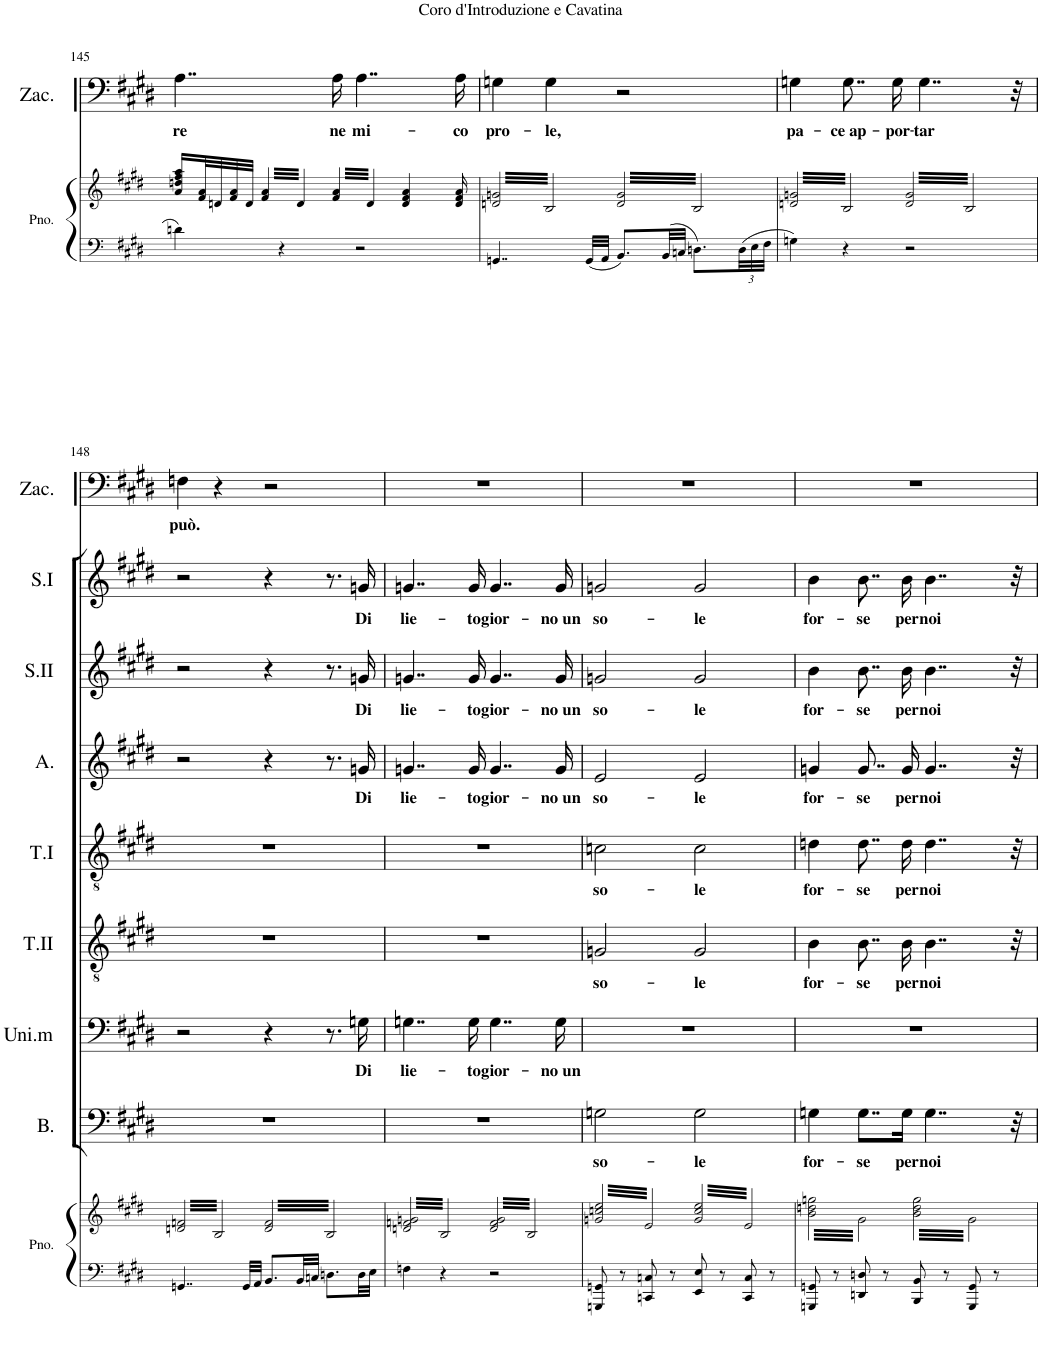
**kern	**kern	**kern	**text	**kern	**text	**kern	**text	**kern	**text	**kern	**text	**kern	**text	**kern	**text	**kern	**text
*part9	*part9	*part8	*part8	*part7	*part7	*part6	*part6	*part5	*part5	*part4	*part4	*part3	*part3	*part2	*part2	*part1	*part1
*staff10	*staff9	*staff8	*staff8	*staff7	*staff7	*staff6	*staff6	*staff5	*staff5	*staff4	*staff4	*staff3	*staff3	*staff2	*staff2	*staff1	*staff1
*I"Piano	*	*I"Bass	*	*I"Unison male	*	*I"Tenor II	*	*I"Tenor I	*	*I"Alto	*	*I"Soprano II	*	*I"Soprano I	*	*I"Zaccaria	*
*I'Pno.	*	*I'B.	*	*I'Uni.m	*	*I'T.II	*	*I'T.I	*	*I'A.	*	*I'S.II	*	*I'S.I	*	*I'Zac.	*
!!LO:PB:g=z
*clefF4	*clefG2	*clefF4	*	*clefF4	*	*clefGv2	*	*clefGv2	*	*clefG2	*	*clefG2	*	*clefG2	*	*clefF4	*
*k[f#c#g#d#]	*k[f#c#g#d#]	*k[f#c#g#d#]	*	*k[f#c#g#d#]	*	*k[f#c#g#d#]	*	*k[f#c#g#d#]	*	*k[f#c#g#d#]	*	*k[f#c#g#d#]	*	*k[f#c#g#d#]	*	*k[f#c#g#d#]	*
*M4/4	*M4/4	*M4/4	*	*M4/4	*	*M4/4	*	*M4/4	*	*M4/4	*	*M4/4	*	*M4/4	*	*M4/4	*
*met(c)	*met(c)	*met(c)	*	*met(c)	*	*met(c)	*	*met(c)	*	*met(c)	*	*met(c)	*	*met(c)	*	*met(c)	*
=145	=145	=145	=145	=145	=145	=145	=145	=145	=145	=145	=145	=145	=145	=145	=145	=145	=145
!	!	!	!	!	!	!	!	!	!	!	!	!	!	!	!	!	!LO:LY:b
4dn\	16a/ 16ddn/ 16ff#/ 16aa/LL	1r	.	1r	.	1r	.	1r	.	1r	.	1r	.	1r	.	4..A\	re
.	32f#/ 32a/L	.	.	.	.	.	.	.	.	.	.	.	.	.	.	.	.
.	32dn/	.	.	.	.	.	.	.	.	.	.	.	.	.	.	.	.
.	32f#/ 32a/	.	.	.	.	.	.	.	.	.	.	.	.	.	.	.	.
.	32d/JJJ	.	.	.	.	.	.	.	.	.	.	.	.	.	.	.	.
*	*tremolo	*	*	*	*	*	*	*	*	*	*	*	*	*	*	*	*
.	64f#/ 64a/LLLL	.	.	.	.	.	.	.	.	.	.	.	.	.	.	.	.
.	64d/	.	.	.	.	.	.	.	.	.	.	.	.	.	.	.	.
.	64f#/ 64a/	.	.	.	.	.	.	.	.	.	.	.	.	.	.	.	.
.	64d/	.	.	.	.	.	.	.	.	.	.	.	.	.	.	.	.
4r	64f#/ 64a/	.	.	.	.	.	.	.	.	.	.	.	.	.	.	.	.
.	64d/	.	.	.	.	.	.	.	.	.	.	.	.	.	.	.	.
.	64f#/ 64a/	.	.	.	.	.	.	.	.	.	.	.	.	.	.	.	.
.	64d/	.	.	.	.	.	.	.	.	.	.	.	.	.	.	.	.
.	64f#/ 64a/	.	.	.	.	.	.	.	.	.	.	.	.	.	.	.	.
.	64d/	.	.	.	.	.	.	.	.	.	.	.	.	.	.	.	.
.	64f#/ 64a/	.	.	.	.	.	.	.	.	.	.	.	.	.	.	.	.
.	64d/	.	.	.	.	.	.	.	.	.	.	.	.	.	.	.	.
.	64f#/ 64a/	.	.	.	.	.	.	.	.	.	.	.	.	.	.	.	.
.	64d/	.	.	.	.	.	.	.	.	.	.	.	.	.	.	.	.
.	64f#/ 64a/	.	.	.	.	.	.	.	.	.	.	.	.	.	.	.	.
.	64d/JJJJ	.	.	.	.	.	.	.	.	.	.	.	.	.	.	.	.
!	!	!	!	!	!	!	!	!	!	!	!	!	!	!	!	!	!LO:LY:b
.	64f#/ 64a/LLLL	.	.	.	.	.	.	.	.	.	.	.	.	.	.	16A\	ne
.	64d/	.	.	.	.	.	.	.	.	.	.	.	.	.	.	.	.
.	64f#/ 64a/	.	.	.	.	.	.	.	.	.	.	.	.	.	.	.	.
.	64d/	.	.	.	.	.	.	.	.	.	.	.	.	.	.	.	.
!	!	!	!	!	!	!	!	!	!	!	!	!	!	!	!	!	!LO:LY:b
2r	64f#/ 64a/	.	.	.	.	.	.	.	.	.	.	.	.	.	.	4..A\	mi-
.	64d/	.	.	.	.	.	.	.	.	.	.	.	.	.	.	.	.
.	64f#/ 64a/	.	.	.	.	.	.	.	.	.	.	.	.	.	.	.	.
.	64d/	.	.	.	.	.	.	.	.	.	.	.	.	.	.	.	.
.	64f#/ 64a/	.	.	.	.	.	.	.	.	.	.	.	.	.	.	.	.
.	64d/	.	.	.	.	.	.	.	.	.	.	.	.	.	.	.	.
.	64f#/ 64a/	.	.	.	.	.	.	.	.	.	.	.	.	.	.	.	.
.	64d/	.	.	.	.	.	.	.	.	.	.	.	.	.	.	.	.
.	64f#/ 64a/	.	.	.	.	.	.	.	.	.	.	.	.	.	.	.	.
.	64d/	.	.	.	.	.	.	.	.	.	.	.	.	.	.	.	.
.	64f#/ 64a/	.	.	.	.	.	.	.	.	.	.	.	.	.	.	.	.
.	64d/JJJJ	.	.	.	.	.	.	.	.	.	.	.	.	.	.	.	.
*	*Xtremolo	*	*	*	*	*	*	*	*	*	*	*	*	*	*	*	*
.	4d/ 4f#/ 4a/	.	.	.	.	.	.	.	.	.	.	.	.	.	.	.	.
.	.	.	.	.	.	.	.	.	.	.	.	.	.	.	.	.	.
.	.	.	.	.	.	.	.	.	.	.	.	.	.	.	.	.	.
.	.	.	.	.	.	.	.	.	.	.	.	.	.	.	.	.	.
.	.	.	.	.	.	.	.	.	.	.	.	.	.	.	.	.	.
.	.	.	.	.	.	.	.	.	.	.	.	.	.	.	.	.	.
.	.	.	.	.	.	.	.	.	.	.	.	.	.	.	.	.	.
.	.	.	.	.	.	.	.	.	.	.	.	.	.	.	.	.	.
!	!	!	!	!	!	!	!	!	!	!	!	!	!	!	!	!	!LO:LY:b
.	16d/ 16f#/ 16a/	.	.	.	.	.	.	.	.	.	.	.	.	.	.	16A\	-co
=146	=146	=146	=146	=146	=146	=146	=146	=146	=146	=146	=146	=146	=146	=146	=146	=146	=146
!	!	!	!	!	!	!	!	!	!	!	!	!	!	!	!	!	!LO:LY:b
*	*tremolo	*	*	*	*	*	*	*	*	*	*	*	*	*	*	*	*
4..GGn/	64dn/ 64gn/LLLL	1r	.	1r	.	1r	.	1r	.	1r	.	1r	.	1r	.	4Gn\	pro-
.	64B/	.	.	.	.	.	.	.	.	.	.	.	.	.	.	.	.
.	64dn/ 64gn/	.	.	.	.	.	.	.	.	.	.	.	.	.	.	.	.
.	64B/	.	.	.	.	.	.	.	.	.	.	.	.	.	.	.	.
.	64dn/ 64gn/	.	.	.	.	.	.	.	.	.	.	.	.	.	.	.	.
.	64B/	.	.	.	.	.	.	.	.	.	.	.	.	.	.	.	.
.	64dn/ 64gn/	.	.	.	.	.	.	.	.	.	.	.	.	.	.	.	.
.	64B/	.	.	.	.	.	.	.	.	.	.	.	.	.	.	.	.
.	64dn/ 64gn/	.	.	.	.	.	.	.	.	.	.	.	.	.	.	.	.
.	64B/	.	.	.	.	.	.	.	.	.	.	.	.	.	.	.	.
.	64dn/ 64gn/	.	.	.	.	.	.	.	.	.	.	.	.	.	.	.	.
.	64B/	.	.	.	.	.	.	.	.	.	.	.	.	.	.	.	.
.	64dn/ 64gn/	.	.	.	.	.	.	.	.	.	.	.	.	.	.	.	.
.	64B/	.	.	.	.	.	.	.	.	.	.	.	.	.	.	.	.
.	64dn/ 64gn/	.	.	.	.	.	.	.	.	.	.	.	.	.	.	.	.
.	64B/	.	.	.	.	.	.	.	.	.	.	.	.	.	.	.	.
!	!	!	!	!	!	!	!	!	!	!	!	!	!	!	!	!	!LO:LY:b
.	64dn/ 64gn/	.	.	.	.	.	.	.	.	.	.	.	.	.	.	4G\	-le,
.	64B/	.	.	.	.	.	.	.	.	.	.	.	.	.	.	.	.
.	64dn/ 64gn/	.	.	.	.	.	.	.	.	.	.	.	.	.	.	.	.
.	64B/	.	.	.	.	.	.	.	.	.	.	.	.	.	.	.	.
.	64dn/ 64gn/	.	.	.	.	.	.	.	.	.	.	.	.	.	.	.	.
.	64B/	.	.	.	.	.	.	.	.	.	.	.	.	.	.	.	.
.	64dn/ 64gn/	.	.	.	.	.	.	.	.	.	.	.	.	.	.	.	.
.	64B/	.	.	.	.	.	.	.	.	.	.	.	.	.	.	.	.
.	64dn/ 64gn/	.	.	.	.	.	.	.	.	.	.	.	.	.	.	.	.
.	64B/	.	.	.	.	.	.	.	.	.	.	.	.	.	.	.	.
.	64dn/ 64gn/	.	.	.	.	.	.	.	.	.	.	.	.	.	.	.	.
.	64B/	.	.	.	.	.	.	.	.	.	.	.	.	.	.	.	.
32GG/LLL	64dn/ 64gn/	.	.	.	.	.	.	.	.	.	.	.	.	.	.	.	.
.	64B/	.	.	.	.	.	.	.	.	.	.	.	.	.	.	.	.
32AA/JJJ	64dn/ 64gn/	.	.	.	.	.	.	.	.	.	.	.	.	.	.	.	.
.	64B/JJJJ	.	.	.	.	.	.	.	.	.	.	.	.	.	.	.	.
8.BB/L	64d/ 64g/LLLL	.	.	.	.	.	.	.	.	.	.	.	.	.	.	2r	.
.	64B/	.	.	.	.	.	.	.	.	.	.	.	.	.	.	.	.
.	64d/ 64g/	.	.	.	.	.	.	.	.	.	.	.	.	.	.	.	.
.	64B/	.	.	.	.	.	.	.	.	.	.	.	.	.	.	.	.
.	64d/ 64g/	.	.	.	.	.	.	.	.	.	.	.	.	.	.	.	.
.	64B/	.	.	.	.	.	.	.	.	.	.	.	.	.	.	.	.
.	64d/ 64g/	.	.	.	.	.	.	.	.	.	.	.	.	.	.	.	.
.	64B/	.	.	.	.	.	.	.	.	.	.	.	.	.	.	.	.
.	64d/ 64g/	.	.	.	.	.	.	.	.	.	.	.	.	.	.	.	.
.	64B/	.	.	.	.	.	.	.	.	.	.	.	.	.	.	.	.
.	64d/ 64g/	.	.	.	.	.	.	.	.	.	.	.	.	.	.	.	.
.	64B/	.	.	.	.	.	.	.	.	.	.	.	.	.	.	.	.
32BB/LL	64d/ 64g/	.	.	.	.	.	.	.	.	.	.	.	.	.	.	.	.
.	64B/	.	.	.	.	.	.	.	.	.	.	.	.	.	.	.	.
32Cn/JJJ	64d/ 64g/	.	.	.	.	.	.	.	.	.	.	.	.	.	.	.	.
.	64B/	.	.	.	.	.	.	.	.	.	.	.	.	.	.	.	.
8.Dn\L	64d/ 64g/	.	.	.	.	.	.	.	.	.	.	.	.	.	.	.	.
.	64B/	.	.	.	.	.	.	.	.	.	.	.	.	.	.	.	.
.	64d/ 64g/	.	.	.	.	.	.	.	.	.	.	.	.	.	.	.	.
.	64B/	.	.	.	.	.	.	.	.	.	.	.	.	.	.	.	.
.	64d/ 64g/	.	.	.	.	.	.	.	.	.	.	.	.	.	.	.	.
.	64B/	.	.	.	.	.	.	.	.	.	.	.	.	.	.	.	.
.	64d/ 64g/	.	.	.	.	.	.	.	.	.	.	.	.	.	.	.	.
.	64B/	.	.	.	.	.	.	.	.	.	.	.	.	.	.	.	.
.	64d/ 64g/	.	.	.	.	.	.	.	.	.	.	.	.	.	.	.	.
.	64B/	.	.	.	.	.	.	.	.	.	.	.	.	.	.	.	.
.	64d/ 64g/	.	.	.	.	.	.	.	.	.	.	.	.	.	.	.	.
.	64B/	.	.	.	.	.	.	.	.	.	.	.	.	.	.	.	.
*Xbrackettup	*	*	*	*	*	*	*	*	*	*	*	*	*	*	*	*	*
48D\LL	64d/ 64g/	.	.	.	.	.	.	.	.	.	.	.	.	.	.	.	.
.	64B/	.	.	.	.	.	.	.	.	.	.	.	.	.	.	.	.
48E\	.	.	.	.	.	.	.	.	.	.	.	.	.	.	.	.	.
.	64d/ 64g/	.	.	.	.	.	.	.	.	.	.	.	.	.	.	.	.
48F#\JJJ	.	.	.	.	.	.	.	.	.	.	.	.	.	.	.	.	.
.	64B/JJJJ	.	.	.	.	.	.	.	.	.	.	.	.	.	.	.	.
=147	=147	=147	=147	=147	=147	=147	=147	=147	=147	=147	=147	=147	=147	=147	=147	=147	=147
!	!	!	!	!	!	!	!	!	!	!	!	!	!	!	!	!	!LO:LY:b
4Gn\	64dn/ 64gn/LLLL	1r	.	1r	.	1r	.	1r	.	1r	.	1r	.	1r	.	4Gn\	pa-
.	64B/	.	.	.	.	.	.	.	.	.	.	.	.	.	.	.	.
.	64dn/ 64gn/	.	.	.	.	.	.	.	.	.	.	.	.	.	.	.	.
.	64B/	.	.	.	.	.	.	.	.	.	.	.	.	.	.	.	.
.	64dn/ 64gn/	.	.	.	.	.	.	.	.	.	.	.	.	.	.	.	.
.	64B/	.	.	.	.	.	.	.	.	.	.	.	.	.	.	.	.
.	64dn/ 64gn/	.	.	.	.	.	.	.	.	.	.	.	.	.	.	.	.
.	64B/	.	.	.	.	.	.	.	.	.	.	.	.	.	.	.	.
.	64dn/ 64gn/	.	.	.	.	.	.	.	.	.	.	.	.	.	.	.	.
.	64B/	.	.	.	.	.	.	.	.	.	.	.	.	.	.	.	.
.	64dn/ 64gn/	.	.	.	.	.	.	.	.	.	.	.	.	.	.	.	.
.	64B/	.	.	.	.	.	.	.	.	.	.	.	.	.	.	.	.
.	64dn/ 64gn/	.	.	.	.	.	.	.	.	.	.	.	.	.	.	.	.
.	64B/	.	.	.	.	.	.	.	.	.	.	.	.	.	.	.	.
.	64dn/ 64gn/	.	.	.	.	.	.	.	.	.	.	.	.	.	.	.	.
.	64B/	.	.	.	.	.	.	.	.	.	.	.	.	.	.	.	.
!	!	!	!	!	!	!	!	!	!	!	!	!	!	!	!	!	!LO:LY:b
4r	64dn/ 64gn/	.	.	.	.	.	.	.	.	.	.	.	.	.	.	8..G\L	ce ap-
.	64B/	.	.	.	.	.	.	.	.	.	.	.	.	.	.	.	.
.	64dn/ 64gn/	.	.	.	.	.	.	.	.	.	.	.	.	.	.	.	.
.	64B/	.	.	.	.	.	.	.	.	.	.	.	.	.	.	.	.
.	64dn/ 64gn/	.	.	.	.	.	.	.	.	.	.	.	.	.	.	.	.
.	64B/	.	.	.	.	.	.	.	.	.	.	.	.	.	.	.	.
.	64dn/ 64gn/	.	.	.	.	.	.	.	.	.	.	.	.	.	.	.	.
.	64B/	.	.	.	.	.	.	.	.	.	.	.	.	.	.	.	.
.	64dn/ 64gn/	.	.	.	.	.	.	.	.	.	.	.	.	.	.	.	.
.	64B/	.	.	.	.	.	.	.	.	.	.	.	.	.	.	.	.
.	64dn/ 64gn/	.	.	.	.	.	.	.	.	.	.	.	.	.	.	.	.
.	64B/	.	.	.	.	.	.	.	.	.	.	.	.	.	.	.	.
.	64dn/ 64gn/	.	.	.	.	.	.	.	.	.	.	.	.	.	.	.	.
.	64B/	.	.	.	.	.	.	.	.	.	.	.	.	.	.	.	.
!	!	!	!	!	!	!	!	!	!	!	!	!	!	!	!	!	!LO:LY:b
.	64dn/ 64gn/	.	.	.	.	.	.	.	.	.	.	.	.	.	.	16G\Jk	-por-
.	64B/JJJJ	.	.	.	.	.	.	.	.	.	.	.	.	.	.	.	.
2r	64d/ 64g/LLLL	.	.	.	.	.	.	.	.	.	.	.	.	.	.	.	.
.	64B/	.	.	.	.	.	.	.	.	.	.	.	.	.	.	.	.
!	!	!	!	!	!	!	!	!	!	!	!	!	!	!	!	!	!LO:LY:b
.	64d/ 64g/	.	.	.	.	.	.	.	.	.	.	.	.	.	.	4..G\	-tar
.	64B/	.	.	.	.	.	.	.	.	.	.	.	.	.	.	.	.
.	64d/ 64g/	.	.	.	.	.	.	.	.	.	.	.	.	.	.	.	.
.	64B/	.	.	.	.	.	.	.	.	.	.	.	.	.	.	.	.
.	64d/ 64g/	.	.	.	.	.	.	.	.	.	.	.	.	.	.	.	.
.	64B/	.	.	.	.	.	.	.	.	.	.	.	.	.	.	.	.
.	64d/ 64g/	.	.	.	.	.	.	.	.	.	.	.	.	.	.	.	.
.	64B/	.	.	.	.	.	.	.	.	.	.	.	.	.	.	.	.
.	64d/ 64g/	.	.	.	.	.	.	.	.	.	.	.	.	.	.	.	.
.	64B/	.	.	.	.	.	.	.	.	.	.	.	.	.	.	.	.
.	64d/ 64g/	.	.	.	.	.	.	.	.	.	.	.	.	.	.	.	.
.	64B/	.	.	.	.	.	.	.	.	.	.	.	.	.	.	.	.
.	64d/ 64g/	.	.	.	.	.	.	.	.	.	.	.	.	.	.	.	.
.	64B/	.	.	.	.	.	.	.	.	.	.	.	.	.	.	.	.
.	64d/ 64g/	.	.	.	.	.	.	.	.	.	.	.	.	.	.	.	.
.	64B/	.	.	.	.	.	.	.	.	.	.	.	.	.	.	.	.
.	64d/ 64g/	.	.	.	.	.	.	.	.	.	.	.	.	.	.	.	.
.	64B/	.	.	.	.	.	.	.	.	.	.	.	.	.	.	.	.
.	64d/ 64g/	.	.	.	.	.	.	.	.	.	.	.	.	.	.	.	.
.	64B/	.	.	.	.	.	.	.	.	.	.	.	.	.	.	.	.
.	64d/ 64g/	.	.	.	.	.	.	.	.	.	.	.	.	.	.	.	.
.	64B/	.	.	.	.	.	.	.	.	.	.	.	.	.	.	.	.
.	64d/ 64g/	.	.	.	.	.	.	.	.	.	.	.	.	.	.	.	.
.	64B/	.	.	.	.	.	.	.	.	.	.	.	.	.	.	.	.
.	64d/ 64g/	.	.	.	.	.	.	.	.	.	.	.	.	.	.	.	.
.	64B/	.	.	.	.	.	.	.	.	.	.	.	.	.	.	.	.
.	64d/ 64g/	.	.	.	.	.	.	.	.	.	.	.	.	.	.	.	.
.	64B/	.	.	.	.	.	.	.	.	.	.	.	.	.	.	.	.
.	64d/ 64g/	.	.	.	.	.	.	.	.	.	.	.	.	.	.	32r	.
.	64B/JJJJ	.	.	.	.	.	.	.	.	.	.	.	.	.	.	.	.
!!LO:LB:g=z
=148	=148	=148	=148	=148	=148	=148	=148	=148	=148	=148	=148	=148	=148	=148	=148	=148	=148
!	!	!	!	!	!	!	!	!	!	!	!	!	!	!	!	!	!LO:LY:b
4..GGn/	64dn/ 64fn/LLLL	1r	.	2r	.	1r	.	1r	.	2r	.	2r	.	2r	.	4Fn\	può.
.	64B/	.	.	.	.	.	.	.	.	.	.	.	.	.	.	.	.
.	64dn/ 64fn/	.	.	.	.	.	.	.	.	.	.	.	.	.	.	.	.
.	64B/	.	.	.	.	.	.	.	.	.	.	.	.	.	.	.	.
.	64dn/ 64fn/	.	.	.	.	.	.	.	.	.	.	.	.	.	.	.	.
.	64B/	.	.	.	.	.	.	.	.	.	.	.	.	.	.	.	.
.	64dn/ 64fn/	.	.	.	.	.	.	.	.	.	.	.	.	.	.	.	.
.	64B/	.	.	.	.	.	.	.	.	.	.	.	.	.	.	.	.
.	64dn/ 64fn/	.	.	.	.	.	.	.	.	.	.	.	.	.	.	.	.
.	64B/	.	.	.	.	.	.	.	.	.	.	.	.	.	.	.	.
.	64dn/ 64fn/	.	.	.	.	.	.	.	.	.	.	.	.	.	.	.	.
.	64B/	.	.	.	.	.	.	.	.	.	.	.	.	.	.	.	.
.	64dn/ 64fn/	.	.	.	.	.	.	.	.	.	.	.	.	.	.	.	.
.	64B/	.	.	.	.	.	.	.	.	.	.	.	.	.	.	.	.
.	64dn/ 64fn/	.	.	.	.	.	.	.	.	.	.	.	.	.	.	.	.
.	64B/	.	.	.	.	.	.	.	.	.	.	.	.	.	.	.	.
.	64dn/ 64fn/	.	.	.	.	.	.	.	.	.	.	.	.	.	.	4r	.
.	64B/	.	.	.	.	.	.	.	.	.	.	.	.	.	.	.	.
.	64dn/ 64fn/	.	.	.	.	.	.	.	.	.	.	.	.	.	.	.	.
.	64B/	.	.	.	.	.	.	.	.	.	.	.	.	.	.	.	.
.	64dn/ 64fn/	.	.	.	.	.	.	.	.	.	.	.	.	.	.	.	.
.	64B/	.	.	.	.	.	.	.	.	.	.	.	.	.	.	.	.
.	64dn/ 64fn/	.	.	.	.	.	.	.	.	.	.	.	.	.	.	.	.
.	64B/	.	.	.	.	.	.	.	.	.	.	.	.	.	.	.	.
.	64dn/ 64fn/	.	.	.	.	.	.	.	.	.	.	.	.	.	.	.	.
.	64B/	.	.	.	.	.	.	.	.	.	.	.	.	.	.	.	.
.	64dn/ 64fn/	.	.	.	.	.	.	.	.	.	.	.	.	.	.	.	.
.	64B/	.	.	.	.	.	.	.	.	.	.	.	.	.	.	.	.
32GG/LLL	64dn/ 64fn/	.	.	.	.	.	.	.	.	.	.	.	.	.	.	.	.
.	64B/	.	.	.	.	.	.	.	.	.	.	.	.	.	.	.	.
32AA/JJJ	64dn/ 64fn/	.	.	.	.	.	.	.	.	.	.	.	.	.	.	.	.
.	64B/JJJJ	.	.	.	.	.	.	.	.	.	.	.	.	.	.	.	.
8.BB/L	64d/ 64f/LLLL	.	.	4r	.	.	.	.	.	4r	.	4r	.	4r	.	2r	.
.	64B/	.	.	.	.	.	.	.	.	.	.	.	.	.	.	.	.
.	64d/ 64f/	.	.	.	.	.	.	.	.	.	.	.	.	.	.	.	.
.	64B/	.	.	.	.	.	.	.	.	.	.	.	.	.	.	.	.
.	64d/ 64f/	.	.	.	.	.	.	.	.	.	.	.	.	.	.	.	.
.	64B/	.	.	.	.	.	.	.	.	.	.	.	.	.	.	.	.
.	64d/ 64f/	.	.	.	.	.	.	.	.	.	.	.	.	.	.	.	.
.	64B/	.	.	.	.	.	.	.	.	.	.	.	.	.	.	.	.
.	64d/ 64f/	.	.	.	.	.	.	.	.	.	.	.	.	.	.	.	.
.	64B/	.	.	.	.	.	.	.	.	.	.	.	.	.	.	.	.
.	64d/ 64f/	.	.	.	.	.	.	.	.	.	.	.	.	.	.	.	.
.	64B/	.	.	.	.	.	.	.	.	.	.	.	.	.	.	.	.
32BB/LL	64d/ 64f/	.	.	.	.	.	.	.	.	.	.	.	.	.	.	.	.
.	64B/	.	.	.	.	.	.	.	.	.	.	.	.	.	.	.	.
32Cn/JJJ	64d/ 64f/	.	.	.	.	.	.	.	.	.	.	.	.	.	.	.	.
.	64B/	.	.	.	.	.	.	.	.	.	.	.	.	.	.	.	.
8.Dn\L	64d/ 64f/	.	.	8.r	.	.	.	.	.	8.r	.	8.r	.	8.r	.	.	.
.	64B/	.	.	.	.	.	.	.	.	.	.	.	.	.	.	.	.
.	64d/ 64f/	.	.	.	.	.	.	.	.	.	.	.	.	.	.	.	.
.	64B/	.	.	.	.	.	.	.	.	.	.	.	.	.	.	.	.
.	64d/ 64f/	.	.	.	.	.	.	.	.	.	.	.	.	.	.	.	.
.	64B/	.	.	.	.	.	.	.	.	.	.	.	.	.	.	.	.
.	64d/ 64f/	.	.	.	.	.	.	.	.	.	.	.	.	.	.	.	.
.	64B/	.	.	.	.	.	.	.	.	.	.	.	.	.	.	.	.
.	64d/ 64f/	.	.	.	.	.	.	.	.	.	.	.	.	.	.	.	.
.	64B/	.	.	.	.	.	.	.	.	.	.	.	.	.	.	.	.
.	64d/ 64f/	.	.	.	.	.	.	.	.	.	.	.	.	.	.	.	.
.	64B/	.	.	.	.	.	.	.	.	.	.	.	.	.	.	.	.
!	!	!	!	!	!LO:LY:b	!	!	!	!	!	!LO:LY:b	!	!LO:LY:b	!	!LO:LY:b	!	!
32D\LL	64d/ 64f/	.	.	16Gn\	Di	.	.	.	.	16gn/	Di	16gn/	Di	16gn/	Di	.	.
.	64B/	.	.	.	.	.	.	.	.	.	.	.	.	.	.	.	.
32E\JJJ	64d/ 64f/	.	.	.	.	.	.	.	.	.	.	.	.	.	.	.	.
.	64B/JJJJ	.	.	.	.	.	.	.	.	.	.	.	.	.	.	.	.
=149	=149	=149	=149	=149	=149	=149	=149	=149	=149	=149	=149	=149	=149	=149	=149	=149	=149
!	!	!	!	!	!LO:LY:b	!	!	!	!	!	!LO:LY:b	!	!LO:LY:b	!	!LO:LY:b	!	!
4Fn\	64dn/ 64fn/ 64gn/LLLL	1r	.	4..Gn\	lie-	1r	.	1r	.	4..gn/	lie-	4..gn/	lie-	4..gn/	lie-	1r	.
.	64B/	.	.	.	.	.	.	.	.	.	.	.	.	.	.	.	.
.	64dn/ 64fn/ 64gn/	.	.	.	.	.	.	.	.	.	.	.	.	.	.	.	.
.	64B/	.	.	.	.	.	.	.	.	.	.	.	.	.	.	.	.
.	64dn/ 64fn/ 64gn/	.	.	.	.	.	.	.	.	.	.	.	.	.	.	.	.
.	64B/	.	.	.	.	.	.	.	.	.	.	.	.	.	.	.	.
.	64dn/ 64fn/ 64gn/	.	.	.	.	.	.	.	.	.	.	.	.	.	.	.	.
.	64B/	.	.	.	.	.	.	.	.	.	.	.	.	.	.	.	.
.	64dn/ 64fn/ 64gn/	.	.	.	.	.	.	.	.	.	.	.	.	.	.	.	.
.	64B/	.	.	.	.	.	.	.	.	.	.	.	.	.	.	.	.
.	64dn/ 64fn/ 64gn/	.	.	.	.	.	.	.	.	.	.	.	.	.	.	.	.
.	64B/	.	.	.	.	.	.	.	.	.	.	.	.	.	.	.	.
.	64dn/ 64fn/ 64gn/	.	.	.	.	.	.	.	.	.	.	.	.	.	.	.	.
.	64B/	.	.	.	.	.	.	.	.	.	.	.	.	.	.	.	.
.	64dn/ 64fn/ 64gn/	.	.	.	.	.	.	.	.	.	.	.	.	.	.	.	.
.	64B/	.	.	.	.	.	.	.	.	.	.	.	.	.	.	.	.
4r	64dn/ 64fn/ 64gn/	.	.	.	.	.	.	.	.	.	.	.	.	.	.	.	.
.	64B/	.	.	.	.	.	.	.	.	.	.	.	.	.	.	.	.
.	64dn/ 64fn/ 64gn/	.	.	.	.	.	.	.	.	.	.	.	.	.	.	.	.
.	64B/	.	.	.	.	.	.	.	.	.	.	.	.	.	.	.	.
.	64dn/ 64fn/ 64gn/	.	.	.	.	.	.	.	.	.	.	.	.	.	.	.	.
.	64B/	.	.	.	.	.	.	.	.	.	.	.	.	.	.	.	.
.	64dn/ 64fn/ 64gn/	.	.	.	.	.	.	.	.	.	.	.	.	.	.	.	.
.	64B/	.	.	.	.	.	.	.	.	.	.	.	.	.	.	.	.
.	64dn/ 64fn/ 64gn/	.	.	.	.	.	.	.	.	.	.	.	.	.	.	.	.
.	64B/	.	.	.	.	.	.	.	.	.	.	.	.	.	.	.	.
.	64dn/ 64fn/ 64gn/	.	.	.	.	.	.	.	.	.	.	.	.	.	.	.	.
.	64B/	.	.	.	.	.	.	.	.	.	.	.	.	.	.	.	.
!	!	!	!	!	!LO:LY:b	!	!	!	!	!	!LO:LY:b	!	!LO:LY:b	!	!LO:LY:b	!	!
.	64dn/ 64fn/ 64gn/	.	.	16G\	-to	.	.	.	.	16g/	-to	16g/	-to	16g/	-to	.	.
.	64B/	.	.	.	.	.	.	.	.	.	.	.	.	.	.	.	.
.	64dn/ 64fn/ 64gn/	.	.	.	.	.	.	.	.	.	.	.	.	.	.	.	.
.	64B/JJJJ	.	.	.	.	.	.	.	.	.	.	.	.	.	.	.	.
!	!	!	!	!	!LO:LY:b	!	!	!	!	!	!LO:LY:b	!	!LO:LY:b	!	!LO:LY:b	!	!
2r	64d/ 64f/ 64g/LLLL	.	.	4..G\	gior-	.	.	.	.	4..g/	gior-	4..g/	gior-	4..g/	gior-	.	.
.	64B/	.	.	.	.	.	.	.	.	.	.	.	.	.	.	.	.
.	64d/ 64f/ 64g/	.	.	.	.	.	.	.	.	.	.	.	.	.	.	.	.
.	64B/	.	.	.	.	.	.	.	.	.	.	.	.	.	.	.	.
.	64d/ 64f/ 64g/	.	.	.	.	.	.	.	.	.	.	.	.	.	.	.	.
.	64B/	.	.	.	.	.	.	.	.	.	.	.	.	.	.	.	.
.	64d/ 64f/ 64g/	.	.	.	.	.	.	.	.	.	.	.	.	.	.	.	.
.	64B/	.	.	.	.	.	.	.	.	.	.	.	.	.	.	.	.
.	64d/ 64f/ 64g/	.	.	.	.	.	.	.	.	.	.	.	.	.	.	.	.
.	64B/	.	.	.	.	.	.	.	.	.	.	.	.	.	.	.	.
.	64d/ 64f/ 64g/	.	.	.	.	.	.	.	.	.	.	.	.	.	.	.	.
.	64B/	.	.	.	.	.	.	.	.	.	.	.	.	.	.	.	.
.	64d/ 64f/ 64g/	.	.	.	.	.	.	.	.	.	.	.	.	.	.	.	.
.	64B/	.	.	.	.	.	.	.	.	.	.	.	.	.	.	.	.
.	64d/ 64f/ 64g/	.	.	.	.	.	.	.	.	.	.	.	.	.	.	.	.
.	64B/	.	.	.	.	.	.	.	.	.	.	.	.	.	.	.	.
.	64d/ 64f/ 64g/	.	.	.	.	.	.	.	.	.	.	.	.	.	.	.	.
.	64B/	.	.	.	.	.	.	.	.	.	.	.	.	.	.	.	.
.	64d/ 64f/ 64g/	.	.	.	.	.	.	.	.	.	.	.	.	.	.	.	.
.	64B/	.	.	.	.	.	.	.	.	.	.	.	.	.	.	.	.
.	64d/ 64f/ 64g/	.	.	.	.	.	.	.	.	.	.	.	.	.	.	.	.
.	64B/	.	.	.	.	.	.	.	.	.	.	.	.	.	.	.	.
.	64d/ 64f/ 64g/	.	.	.	.	.	.	.	.	.	.	.	.	.	.	.	.
.	64B/	.	.	.	.	.	.	.	.	.	.	.	.	.	.	.	.
.	64d/ 64f/ 64g/	.	.	.	.	.	.	.	.	.	.	.	.	.	.	.	.
.	64B/	.	.	.	.	.	.	.	.	.	.	.	.	.	.	.	.
.	64d/ 64f/ 64g/	.	.	.	.	.	.	.	.	.	.	.	.	.	.	.	.
.	64B/	.	.	.	.	.	.	.	.	.	.	.	.	.	.	.	.
!	!	!	!	!	!LO:LY:b	!	!	!	!	!	!LO:LY:b	!	!LO:LY:b	!	!LO:LY:b	!	!
.	64d/ 64f/ 64g/	.	.	16G\	no un	.	.	.	.	16g/	no un	16g/	no un	16g/	no un	.	.
.	64B/	.	.	.	.	.	.	.	.	.	.	.	.	.	.	.	.
.	64d/ 64f/ 64g/	.	.	.	.	.	.	.	.	.	.	.	.	.	.	.	.
.	64B/JJJJ	.	.	.	.	.	.	.	.	.	.	.	.	.	.	.	.
=150	=150	=150	=150	=150	=150	=150	=150	=150	=150	=150	=150	=150	=150	=150	=150	=150	=150
!	!	!	!LO:LY:b	!	!	!	!LO:LY:b	!	!LO:LY:b	!	!LO:LY:b	!	!LO:LY:b	!	!LO:LY:b	!	!
8GGGn/ 8GGn/	64gn/ 64ccn/ 64ee/LLLL	2Gn\	so-	1r	.	2Gn/	so-	2cn\	so-	2e/	so-	2gn/	so-	2gn/	so-	1r	.
.	64e/	.	.	.	.	.	.	.	.	.	.	.	.	.	.	.	.
.	64gn/ 64ccn/ 64ee/	.	.	.	.	.	.	.	.	.	.	.	.	.	.	.	.
.	64e/	.	.	.	.	.	.	.	.	.	.	.	.	.	.	.	.
.	64gn/ 64ccn/ 64ee/	.	.	.	.	.	.	.	.	.	.	.	.	.	.	.	.
.	64e/	.	.	.	.	.	.	.	.	.	.	.	.	.	.	.	.
.	64gn/ 64ccn/ 64ee/	.	.	.	.	.	.	.	.	.	.	.	.	.	.	.	.
.	64e/	.	.	.	.	.	.	.	.	.	.	.	.	.	.	.	.
8r	64gn/ 64ccn/ 64ee/	.	.	.	.	.	.	.	.	.	.	.	.	.	.	.	.
.	64e/	.	.	.	.	.	.	.	.	.	.	.	.	.	.	.	.
.	64gn/ 64ccn/ 64ee/	.	.	.	.	.	.	.	.	.	.	.	.	.	.	.	.
.	64e/	.	.	.	.	.	.	.	.	.	.	.	.	.	.	.	.
.	64gn/ 64ccn/ 64ee/	.	.	.	.	.	.	.	.	.	.	.	.	.	.	.	.
.	64e/	.	.	.	.	.	.	.	.	.	.	.	.	.	.	.	.
.	64gn/ 64ccn/ 64ee/	.	.	.	.	.	.	.	.	.	.	.	.	.	.	.	.
.	64e/	.	.	.	.	.	.	.	.	.	.	.	.	.	.	.	.
8CCn/ 8Cn/	64gn/ 64ccn/ 64ee/	.	.	.	.	.	.	.	.	.	.	.	.	.	.	.	.
.	64e/	.	.	.	.	.	.	.	.	.	.	.	.	.	.	.	.
.	64gn/ 64ccn/ 64ee/	.	.	.	.	.	.	.	.	.	.	.	.	.	.	.	.
.	64e/	.	.	.	.	.	.	.	.	.	.	.	.	.	.	.	.
.	64gn/ 64ccn/ 64ee/	.	.	.	.	.	.	.	.	.	.	.	.	.	.	.	.
.	64e/	.	.	.	.	.	.	.	.	.	.	.	.	.	.	.	.
.	64gn/ 64ccn/ 64ee/	.	.	.	.	.	.	.	.	.	.	.	.	.	.	.	.
.	64e/	.	.	.	.	.	.	.	.	.	.	.	.	.	.	.	.
8r	64gn/ 64ccn/ 64ee/	.	.	.	.	.	.	.	.	.	.	.	.	.	.	.	.
.	64e/	.	.	.	.	.	.	.	.	.	.	.	.	.	.	.	.
.	64gn/ 64ccn/ 64ee/	.	.	.	.	.	.	.	.	.	.	.	.	.	.	.	.
.	64e/	.	.	.	.	.	.	.	.	.	.	.	.	.	.	.	.
.	64gn/ 64ccn/ 64ee/	.	.	.	.	.	.	.	.	.	.	.	.	.	.	.	.
.	64e/	.	.	.	.	.	.	.	.	.	.	.	.	.	.	.	.
.	64gn/ 64ccn/ 64ee/	.	.	.	.	.	.	.	.	.	.	.	.	.	.	.	.
.	64e/JJJJ	.	.	.	.	.	.	.	.	.	.	.	.	.	.	.	.
!	!	!	!LO:LY:b	!	!	!	!LO:LY:b	!	!LO:LY:b	!	!LO:LY:b	!	!LO:LY:b	!	!LO:LY:b	!	!
8EE/ 8E/	64g/ 64cc/ 64ee/LLLL	2G\	-le	.	.	2G/	-le	2c\	-le	2e/	-le	2g/	-le	2g/	-le	.	.
.	64e/	.	.	.	.	.	.	.	.	.	.	.	.	.	.	.	.
.	64g/ 64cc/ 64ee/	.	.	.	.	.	.	.	.	.	.	.	.	.	.	.	.
.	64e/	.	.	.	.	.	.	.	.	.	.	.	.	.	.	.	.
.	64g/ 64cc/ 64ee/	.	.	.	.	.	.	.	.	.	.	.	.	.	.	.	.
.	64e/	.	.	.	.	.	.	.	.	.	.	.	.	.	.	.	.
.	64g/ 64cc/ 64ee/	.	.	.	.	.	.	.	.	.	.	.	.	.	.	.	.
.	64e/	.	.	.	.	.	.	.	.	.	.	.	.	.	.	.	.
8r	64g/ 64cc/ 64ee/	.	.	.	.	.	.	.	.	.	.	.	.	.	.	.	.
.	64e/	.	.	.	.	.	.	.	.	.	.	.	.	.	.	.	.
.	64g/ 64cc/ 64ee/	.	.	.	.	.	.	.	.	.	.	.	.	.	.	.	.
.	64e/	.	.	.	.	.	.	.	.	.	.	.	.	.	.	.	.
.	64g/ 64cc/ 64ee/	.	.	.	.	.	.	.	.	.	.	.	.	.	.	.	.
.	64e/	.	.	.	.	.	.	.	.	.	.	.	.	.	.	.	.
.	64g/ 64cc/ 64ee/	.	.	.	.	.	.	.	.	.	.	.	.	.	.	.	.
.	64e/	.	.	.	.	.	.	.	.	.	.	.	.	.	.	.	.
8CC/ 8C/	64g/ 64cc/ 64ee/	.	.	.	.	.	.	.	.	.	.	.	.	.	.	.	.
.	64e/	.	.	.	.	.	.	.	.	.	.	.	.	.	.	.	.
.	64g/ 64cc/ 64ee/	.	.	.	.	.	.	.	.	.	.	.	.	.	.	.	.
.	64e/	.	.	.	.	.	.	.	.	.	.	.	.	.	.	.	.
.	64g/ 64cc/ 64ee/	.	.	.	.	.	.	.	.	.	.	.	.	.	.	.	.
.	64e/	.	.	.	.	.	.	.	.	.	.	.	.	.	.	.	.
.	64g/ 64cc/ 64ee/	.	.	.	.	.	.	.	.	.	.	.	.	.	.	.	.
.	64e/	.	.	.	.	.	.	.	.	.	.	.	.	.	.	.	.
8r	64g/ 64cc/ 64ee/	.	.	.	.	.	.	.	.	.	.	.	.	.	.	.	.
.	64e/	.	.	.	.	.	.	.	.	.	.	.	.	.	.	.	.
.	64g/ 64cc/ 64ee/	.	.	.	.	.	.	.	.	.	.	.	.	.	.	.	.
.	64e/	.	.	.	.	.	.	.	.	.	.	.	.	.	.	.	.
.	64g/ 64cc/ 64ee/	.	.	.	.	.	.	.	.	.	.	.	.	.	.	.	.
.	64e/	.	.	.	.	.	.	.	.	.	.	.	.	.	.	.	.
.	64g/ 64cc/ 64ee/	.	.	.	.	.	.	.	.	.	.	.	.	.	.	.	.
.	64e/JJJJ	.	.	.	.	.	.	.	.	.	.	.	.	.	.	.	.
=151	=151	=151	=151	=151	=151	=151	=151	=151	=151	=151	=151	=151	=151	=151	=151	=151	=151
!	!	!	!LO:LY:b	!	!	!	!LO:LY:b	!	!LO:LY:b	!	!LO:LY:b	!	!LO:LY:b	!	!LO:LY:b	!	!
8GGGn/ 8GGn/	64b\ 64ddn\ 64ggn\LLLL	4Gn\	for-	1r	.	4B\	for-	4dn\	for-	4gn/	for-	4b\	for-	4b\	for-	1r	.
.	64g#\	.	.	.	.	.	.	.	.	.	.	.	.	.	.	.	.
.	64b\ 64ddn\ 64ggn\	.	.	.	.	.	.	.	.	.	.	.	.	.	.	.	.
.	64g#\	.	.	.	.	.	.	.	.	.	.	.	.	.	.	.	.
.	64b\ 64ddn\ 64ggn\	.	.	.	.	.	.	.	.	.	.	.	.	.	.	.	.
.	64g#\	.	.	.	.	.	.	.	.	.	.	.	.	.	.	.	.
.	64b\ 64ddn\ 64ggn\	.	.	.	.	.	.	.	.	.	.	.	.	.	.	.	.
.	64g#\	.	.	.	.	.	.	.	.	.	.	.	.	.	.	.	.
8r	64b\ 64ddn\ 64ggn\	.	.	.	.	.	.	.	.	.	.	.	.	.	.	.	.
.	64g#\	.	.	.	.	.	.	.	.	.	.	.	.	.	.	.	.
.	64b\ 64ddn\ 64ggn\	.	.	.	.	.	.	.	.	.	.	.	.	.	.	.	.
.	64g#\	.	.	.	.	.	.	.	.	.	.	.	.	.	.	.	.
.	64b\ 64ddn\ 64ggn\	.	.	.	.	.	.	.	.	.	.	.	.	.	.	.	.
.	64g#\	.	.	.	.	.	.	.	.	.	.	.	.	.	.	.	.
.	64b\ 64ddn\ 64ggn\	.	.	.	.	.	.	.	.	.	.	.	.	.	.	.	.
.	64g#\	.	.	.	.	.	.	.	.	.	.	.	.	.	.	.	.
!	!	!	!LO:LY:b	!	!	!	!LO:LY:b	!	!LO:LY:b	!	!LO:LY:b	!	!LO:LY:b	!	!LO:LY:b	!	!
8DDn/ 8Dn/	64b\ 64ddn\ 64ggn\	8..G\L	-se	.	.	8..B\L	-se	8..d\L	-se	8..g/L	-se	8..b\L	-se	8..b\L	-se	.	.
.	64g#\	.	.	.	.	.	.	.	.	.	.	.	.	.	.	.	.
.	64b\ 64ddn\ 64ggn\	.	.	.	.	.	.	.	.	.	.	.	.	.	.	.	.
.	64g#\	.	.	.	.	.	.	.	.	.	.	.	.	.	.	.	.
.	64b\ 64ddn\ 64ggn\	.	.	.	.	.	.	.	.	.	.	.	.	.	.	.	.
.	64g#\	.	.	.	.	.	.	.	.	.	.	.	.	.	.	.	.
.	64b\ 64ddn\ 64ggn\	.	.	.	.	.	.	.	.	.	.	.	.	.	.	.	.
.	64g#\	.	.	.	.	.	.	.	.	.	.	.	.	.	.	.	.
8r	64b\ 64ddn\ 64ggn\	.	.	.	.	.	.	.	.	.	.	.	.	.	.	.	.
.	64g#\	.	.	.	.	.	.	.	.	.	.	.	.	.	.	.	.
.	64b\ 64ddn\ 64ggn\	.	.	.	.	.	.	.	.	.	.	.	.	.	.	.	.
.	64g#\	.	.	.	.	.	.	.	.	.	.	.	.	.	.	.	.
.	64b\ 64ddn\ 64ggn\	.	.	.	.	.	.	.	.	.	.	.	.	.	.	.	.
.	64g#\	.	.	.	.	.	.	.	.	.	.	.	.	.	.	.	.
!	!	!	!LO:LY:b	!	!	!	!LO:LY:b	!	!LO:LY:b	!	!LO:LY:b	!	!LO:LY:b	!	!LO:LY:b	!	!
.	64b\ 64ddn\ 64ggn\	16G\Jk	per	.	.	16B\Jk	per	16d\Jk	per	16g/Jk	per	16b\Jk	per	16b\Jk	per	.	.
.	64g#\JJJJ	.	.	.	.	.	.	.	.	.	.	.	.	.	.	.	.
8BBB/ 8BB/	64b\ 64dd\ 64gg\LLLL	.	.	.	.	.	.	.	.	.	.	.	.	.	.	.	.
.	64g#\	.	.	.	.	.	.	.	.	.	.	.	.	.	.	.	.
!	!	!	!LO:LY:b	!	!	!	!LO:LY:b	!	!LO:LY:b	!	!LO:LY:b	!	!LO:LY:b	!	!LO:LY:b	!	!
.	64b\ 64dd\ 64gg\	4..G\	noi	.	.	4..B\	noi	4..d\	noi	4..g/	noi	4..b\	noi	4..b\	noi	.	.
.	64g#\	.	.	.	.	.	.	.	.	.	.	.	.	.	.	.	.
.	64b\ 64dd\ 64gg\	.	.	.	.	.	.	.	.	.	.	.	.	.	.	.	.
.	64g#\	.	.	.	.	.	.	.	.	.	.	.	.	.	.	.	.
.	64b\ 64dd\ 64gg\	.	.	.	.	.	.	.	.	.	.	.	.	.	.	.	.
.	64g#\	.	.	.	.	.	.	.	.	.	.	.	.	.	.	.	.
8r	64b\ 64dd\ 64gg\	.	.	.	.	.	.	.	.	.	.	.	.	.	.	.	.
.	64g#\	.	.	.	.	.	.	.	.	.	.	.	.	.	.	.	.
.	64b\ 64dd\ 64gg\	.	.	.	.	.	.	.	.	.	.	.	.	.	.	.	.
.	64g#\	.	.	.	.	.	.	.	.	.	.	.	.	.	.	.	.
.	64b\ 64dd\ 64gg\	.	.	.	.	.	.	.	.	.	.	.	.	.	.	.	.
.	64g#\	.	.	.	.	.	.	.	.	.	.	.	.	.	.	.	.
.	64b\ 64dd\ 64gg\	.	.	.	.	.	.	.	.	.	.	.	.	.	.	.	.
.	64g#\	.	.	.	.	.	.	.	.	.	.	.	.	.	.	.	.
8GGG/ 8GG/	64b\ 64dd\ 64gg\	.	.	.	.	.	.	.	.	.	.	.	.	.	.	.	.
.	64g#\	.	.	.	.	.	.	.	.	.	.	.	.	.	.	.	.
.	64b\ 64dd\ 64gg\	.	.	.	.	.	.	.	.	.	.	.	.	.	.	.	.
.	64g#\	.	.	.	.	.	.	.	.	.	.	.	.	.	.	.	.
.	64b\ 64dd\ 64gg\	.	.	.	.	.	.	.	.	.	.	.	.	.	.	.	.
.	64g#\	.	.	.	.	.	.	.	.	.	.	.	.	.	.	.	.
.	64b\ 64dd\ 64gg\	.	.	.	.	.	.	.	.	.	.	.	.	.	.	.	.
.	64g#\	.	.	.	.	.	.	.	.	.	.	.	.	.	.	.	.
8r	64b\ 64dd\ 64gg\	.	.	.	.	.	.	.	.	.	.	.	.	.	.	.	.
.	64g#\	.	.	.	.	.	.	.	.	.	.	.	.	.	.	.	.
.	64b\ 64dd\ 64gg\	.	.	.	.	.	.	.	.	.	.	.	.	.	.	.	.
.	64g#\	.	.	.	.	.	.	.	.	.	.	.	.	.	.	.	.
.	64b\ 64dd\ 64gg\	.	.	.	.	.	.	.	.	.	.	.	.	.	.	.	.
.	64g#\	.	.	.	.	.	.	.	.	.	.	.	.	.	.	.	.
.	64b\ 64dd\ 64gg\	32r	.	.	.	32r	.	32r	.	32r	.	32r	.	32r	.	.	.
.	64g#\JJJJ	.	.	.	.	.	.	.	.	.	.	.	.	.	.	.	.
*	*Xtremolo	*	*	*	*	*	*	*	*	*	*	*	*	*	*	*	*
.	.	.	.	.	.	.	.	.	.	.	.	.	.	.	.	.	.
.	.	.	.	.	.	.	.	.	.	.	.	.	.	.	.	.	.
.	.	.	.	.	.	.	.	.	.	.	.	.	.	.	.	.	.
.	.	.	.	.	.	.	.	.	.	.	.	.	.	.	.	.	.
.	.	.	.	.	.	.	.	.	.	.	.	.	.	.	.	.	.
.	.	.	.	.	.	.	.	.	.	.	.	.	.	.	.	.	.
.	.	.	.	.	.	.	.	.	.	.	.	.	.	.	.	.	.
.	.	.	.	.	.	.	.	.	.	.	.	.	.	.	.	.	.
.	.	.	.	.	.	.	.	.	.	.	.	.	.	.	.	.	.
.	.	.	.	.	.	.	.	.	.	.	.	.	.	.	.	.	.
.	.	.	.	.	.	.	.	.	.	.	.	.	.	.	.	.	.
.	.	.	.	.	.	.	.	.	.	.	.	.	.	.	.	.	.
.	.	.	.	.	.	.	.	.	.	.	.	.	.	.	.	.	.
.	.	.	.	.	.	.	.	.	.	.	.	.	.	.	.	.	.
.	.	.	.	.	.	.	.	.	.	.	.	.	.	.	.	.	.
.	.	.	.	.	.	.	.	.	.	.	.	.	.	.	.	.	.
=	=	=	=	=	=	=	=	=	=	=	=	=	=	=	=	=	=
*-	*-	*-	*-	*-	*-	*-	*-	*-	*-	*-	*-	*-	*-	*-	*-	*-	*-
